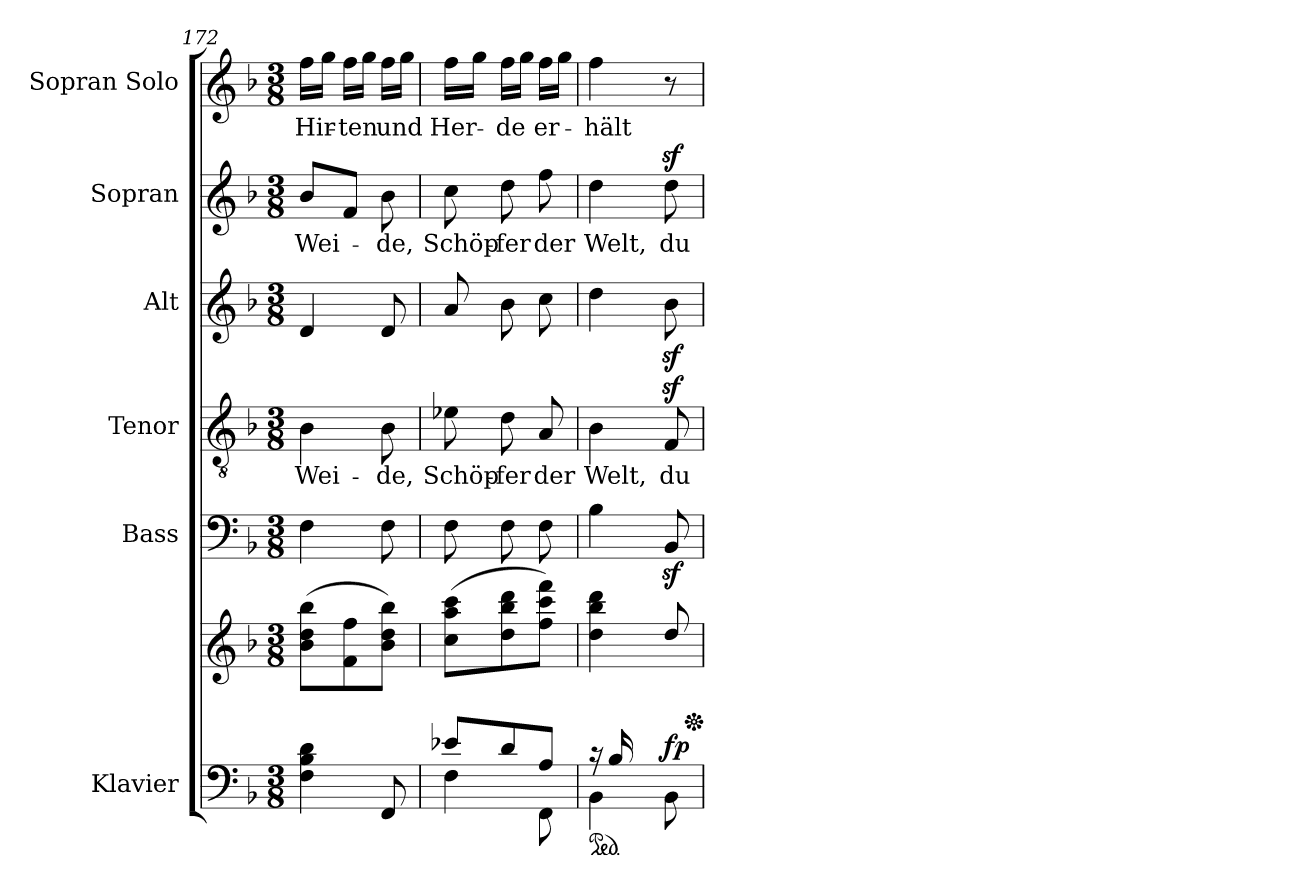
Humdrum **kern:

**kern	**kern	**dynam	**kern	**kern	**text	**kern	**kern	**text	**kern	**text
*part6	*part6	*part6	*part5	*part4	*part4	*part3	*part2	*part2	*part1	*part1
*staff7	*staff6	*staff6/7	*staff5	*staff4	*staff4	*staff3	*staff2	*staff2	*staff1	*staff1
*I"Klavier	*	*	*I"Bass	*I"Tenor	*	*I"Alt	*I"Sopran	*	*I"Sopran Solo	*
*	*	*	*I'B	*I'T	*	*I'A	*I'S	*	*	*
*clefF4	*clefG2	*	*clefF4	*clefGv2	*	*clefG2	*clefG2	*	*clefG2	*
*k[b-]	*k[b-]	*	*k[b-]	*k[b-]	*	*k[b-]	*k[b-]	*	*k[b-]	*
*M3/8	*M3/8	*	*M3/8	*M3/8	*	*M3/8	*M3/8	*	*M3/8	*
=172	=172	=172	=172	=172	=172	=172	=172	=172	=172	=172
!	!	!	!	!	!LO:LY:b	!	!	!LO:LY:b	!	!LO:LY:b
4F\ 4B-\ 4d\	(8b-\ 8dd\ 8bb-\L	.	4F\	4B-\	Wei-	4d/	8b-/L	Wei-	16ff\LL	Hir-
.	.	.	.	.	.	.	.	.	16gg\JJ	.
!	!	!	!	!	!	!	!	!	!	!LO:LY:b
.	8f\ 8ff\	.	.	.	.	.	8f/J	.	16ff\LL	-ten
.	.	.	.	.	.	.	.	.	16gg\JJ	.
!	!	!	!	!	!LO:LY:b	!	!	!LO:LY:b	!	!LO:LY:b
8FF/	8b-\ 8dd\ 8bb-\J)	.	8F\	8B-\	-de,	8d/	8b-\	-de,	16ff\LL	und
.	.	.	.	.	.	.	.	.	16gg\JJ	.
=173	=173	=173	=173	=173	=173	=173	=173	=173	=173	=173
*^	*	*	*	*	*	*	*	*	*	*
!	!	!	!	!	!	!LO:LY:b	!	!	!LO:LY:b	!	!LO:LY:b
8e-X/L	4F\	(8cc\ 8aa\ 8ccc\L	.	8F\	8e-X\	Schöp-	8a/	8cc\	Schöp-	16ff\LL	Her-
.	.	.	.	.	.	.	.	.	.	16gg\JJ	.
!	!	!	!	!	!	!LO:LY:b	!	!	!LO:LY:b	!	!LO:LY:b
8d/	.	8dd\ 8bb-\ 8ddd\	.	8F\	8d\	-fer	8b-\	8dd\	-fer	16ff\LL	-de
.	.	.	.	.	.	.	.	.	.	16gg\JJ	.
!	!	!	!	!	!	!LO:LY:b	!	!	!LO:LY:b	!	!LO:LY:b
8A/J	8FF\	8ff\ 8ccc\ 8fff\J)	.	8F\	8A/	der	8cc\	8ff\	der	16ff\LL	er-
.	.	.	.	.	.	.	.	.	.	16gg\JJ	.
=174	=174	=174	=174	=174	=174	=174	=174	=174	=174	=174	=174
*ped	*	*	*	*	*	*	*	*	*	*	*
*	*	*^	*	*	*	*	*	*	*	*	*
!	!	!	!	!	!	!	!LO:LY:b	!	!	!LO:LY:b	!	!LO:LY:b
16r	4BB-\	4dd\ 4bb-\ 4ddd\	8ryy	.	4B-\	4B-\	Welt,	4dd\	4dd\	Welt,	4ff\	-hält
(16B-/LL	.	.	.	.	.	.	.	.	.	.	.	.
4ryy	.	.	16d\	.	.	.	.	.	.	.	.	.
.	.	.	16f\	.	.	.	.	.	.	.	.	.
!	!	!	!	!LO:DY:a=2	!	!	!LO:LY:b	!	!	!LO:LY:b	!	!
.	8BB-\	8dd/	16b-\	fp	8BB-z>/	8Fz>/	du	8b-z>\	8ddz>\	du	8r	.
.	.	.	16f\JJ)	.	.	.	.	.	.	.	.	.
*v	*v	*	*	*	*	*	*	*	*	*	*	*
*	*Xped	*	*	*	*	*	*	*	*	*	*
*	*v	*v	*	*	*	*	*	*	*	*	*
=	=	=	=	=	=	=	=	=	=	=
*-	*-	*-	*-	*-	*-	*-	*-	*-	*-	*-
